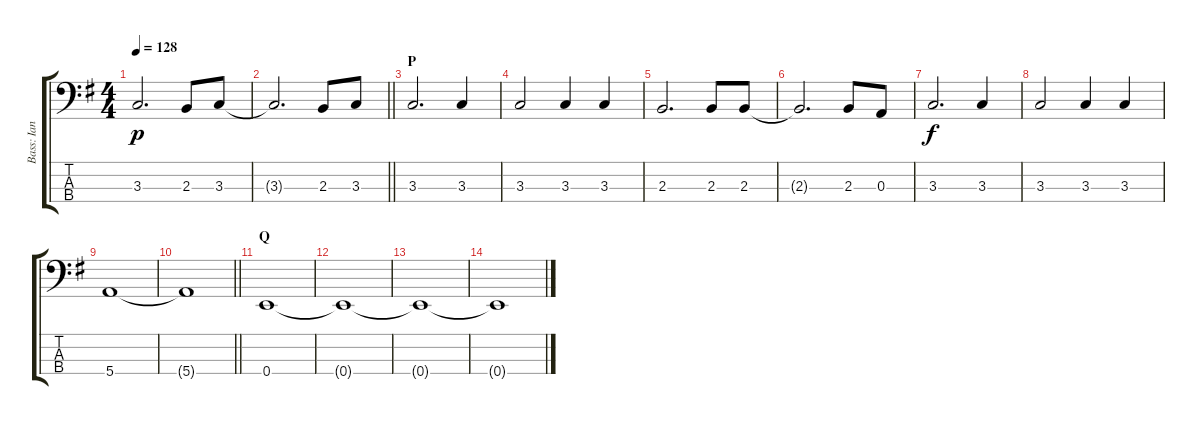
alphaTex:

\track ("Bass: Ian" "Bass: Ian") {instrument electricbassfinger}
\staff {score tabs}
\tuning (G2 D2 A1 E1) {hide}
\ts (4 4)
\tempo 128
\clef f4
\ks g
3.3.2{d dy p} 2.3.8 3.3.8 |
\barLineRight lightlight
3.3{t}.2{d} 2.3.8 3.3.8 |
\section ("" "P")
3.3.2{d} 3.3.4 |
3.3.2 3.3.4 3.3.4 |
2.3.2{d} 2.3.8 2.3.8 |
2.3{t}.2{d} 2.3.8 0.3.8 |
3.3.2{d dy f} 3.3.4 |
3.3.2 3.3.4 3.3.4 |
5.4.1 |
\barLineRight lightlight
5.4{t}.1 |
\section ("" "Q")
0.4.1 |
0.4{t}.1 |
0.4{t}.1 |
0.4{t}.1
